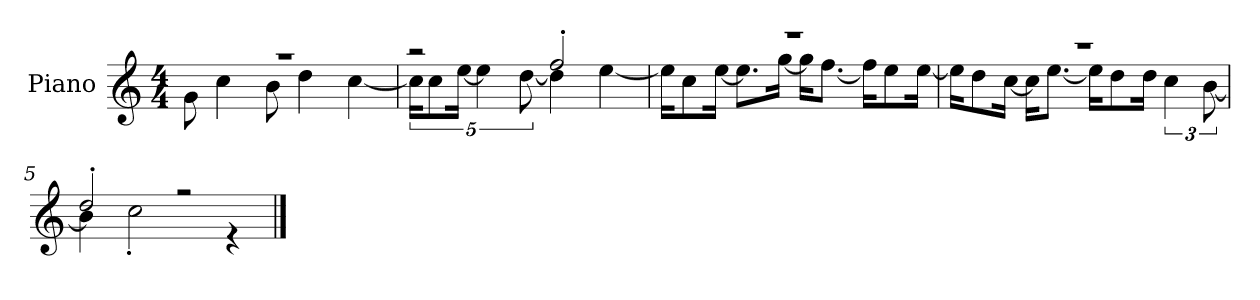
**kern
*part1
*staff1
*I"Piano
*I'P-no
*clefG2
*k[]
*M4/4
*MM90
=1
*^
1r	8g\
.	4cc\
.	8b\
.	4dd\
.	[4cc\
=2	=2
2r	20cc\KL]
.	10cc\
.	[20ee\Jk
.	5ee\]
.	[10dd\
2ff'/	4dd\]
.	[4ee\
=3	=3
1r	16ee\KL]
.	8cc\
.	[16ee\Jk
.	8.ee\L]
.	[16gg\Jk
.	16gg\KL]
.	[8.ff\J
.	16ff\KL]
.	8ee\
.	[16ee\Jk
=4	=4
1r	16ee\KL]
.	8dd\
.	[16cc\Jk
.	16cc\KL]
.	[8.ee\J
.	16ee\KL]
.	8dd\
.	16dd\Jk
.	6cc\
.	[12b\
!!LO:LB:g=z	!!
=5	=5
2dd'/	4b\]
.	2cc'\
2r	.
.	4r
*v	*v
==
*-
